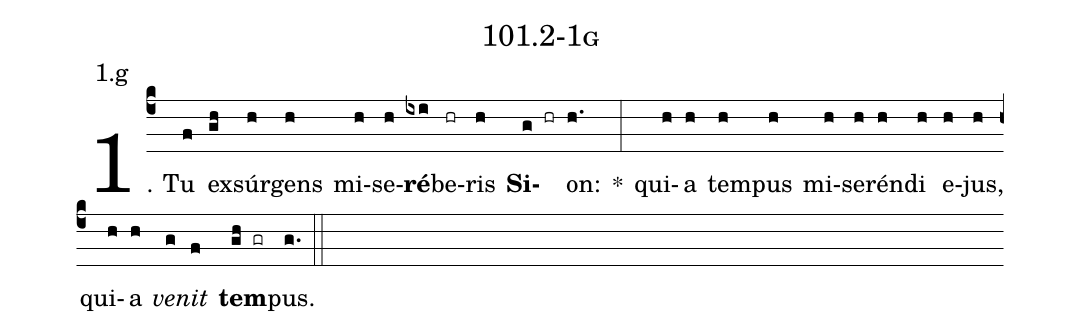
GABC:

name: 101.2-1g;
annotation: 1.g;
%%
(c4)1. Tu(f) ex(gh)súr(h)gens(h) mi(h)se(h)<b>ré</b>(ixi)be(hr)ris(h) <b>Si</b>(g hr)on:(h.) *(:) qui(h)a(h) tem(h)pus(h) mi(h)se(h)rén(h)di(h) e(h)jus,(h) qui(h)a(h) <i>ve</i>(g)<i>nit</i>(f) <b>tem</b>(gh gr)pus.(g.) (::)


%E(h) u(h) o(g) u(f) a(gh) e.(g.) (::)
